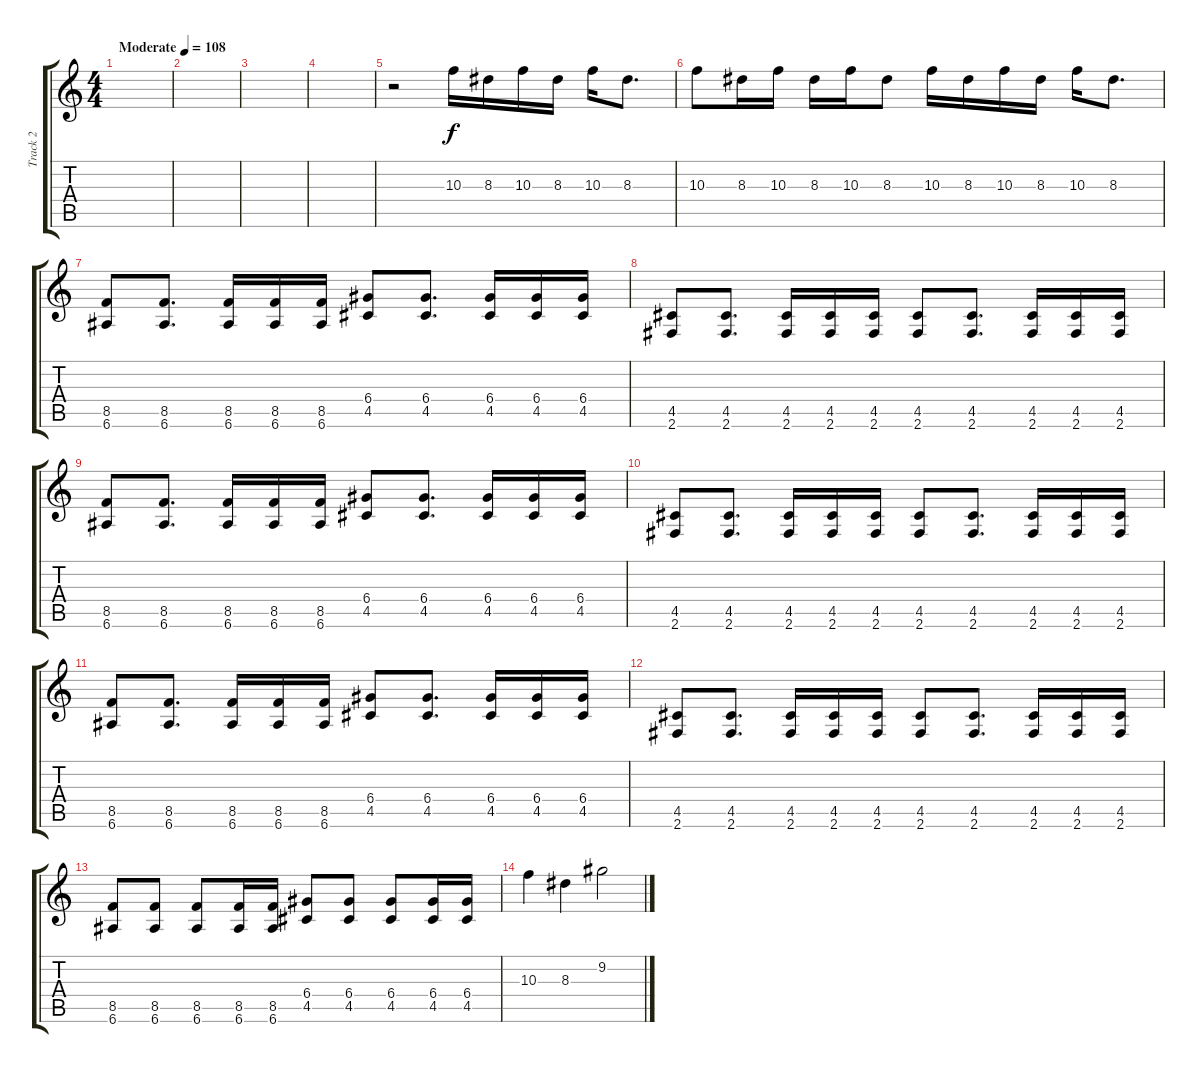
\track ("Track 2" "Track 2") {instrument distortionguitar}
\staff {score tabs}
\tuning (E4 B3 G3 D3 A2 E2) {hide}
\ts (4 4)
\tempo (108 "Moderate")
\clef g2
\ks c
|
|
|
|
r.2 10.3.16 8.3.16 10.3.16 8.3.16 10.3.16 8.3.8{d} |
10.3.8 8.3.16 10.3.16 8.3.16 10.3.16 8.3.8 10.3.16 8.3.16 10.3.16 8.3.16 10.3.16 8.3.8{d} |
(8.5 6.6).8 (8.5 6.6).8{d} (8.5 6.6).16 (8.5 6.6).16 (8.5 6.6).16 (6.4 4.5).8 (6.4 4.5).8{d} (6.4 4.5).16 (6.4 4.5).16 (6.4 4.5).16 |
(4.5 2.6).8 (4.5 2.6).8{d} (4.5 2.6).16 (4.5 2.6).16 (4.5 2.6).16 (4.5 2.6).8 (4.5 2.6).8{d} (4.5 2.6).16 (4.5 2.6).16 (4.5 2.6).16 |
(8.5 6.6).8 (8.5 6.6).8{d} (8.5 6.6).16 (8.5 6.6).16 (8.5 6.6).16 (6.4 4.5).8 (6.4 4.5).8{d} (6.4 4.5).16 (6.4 4.5).16 (6.4 4.5).16 |
(4.5 2.6).8 (4.5 2.6).8{d} (4.5 2.6).16 (4.5 2.6).16 (4.5 2.6).16 (4.5 2.6).8 (4.5 2.6).8{d} (4.5 2.6).16 (4.5 2.6).16 (4.5 2.6).16 |
(8.5 6.6).8 (8.5 6.6).8{d} (8.5 6.6).16 (8.5 6.6).16 (8.5 6.6).16 (6.4 4.5).8 (6.4 4.5).8{d} (6.4 4.5).16 (6.4 4.5).16 (6.4 4.5).16 |
(4.5 2.6).8 (4.5 2.6).8{d} (4.5 2.6).16 (4.5 2.6).16 (4.5 2.6).16 (4.5 2.6).8 (4.5 2.6).8{d} (4.5 2.6).16 (4.5 2.6).16 (4.5 2.6).16 |
(8.5 6.6).8 (8.5 6.6).8 (8.5 6.6).8 (8.5 6.6).16 (8.5 6.6).16 (6.4 4.5).8 (6.4 4.5).8 (6.4 4.5).8 (6.4 4.5).16 (6.4 4.5).16 |
10.3.4 8.3.4 9.2.2
